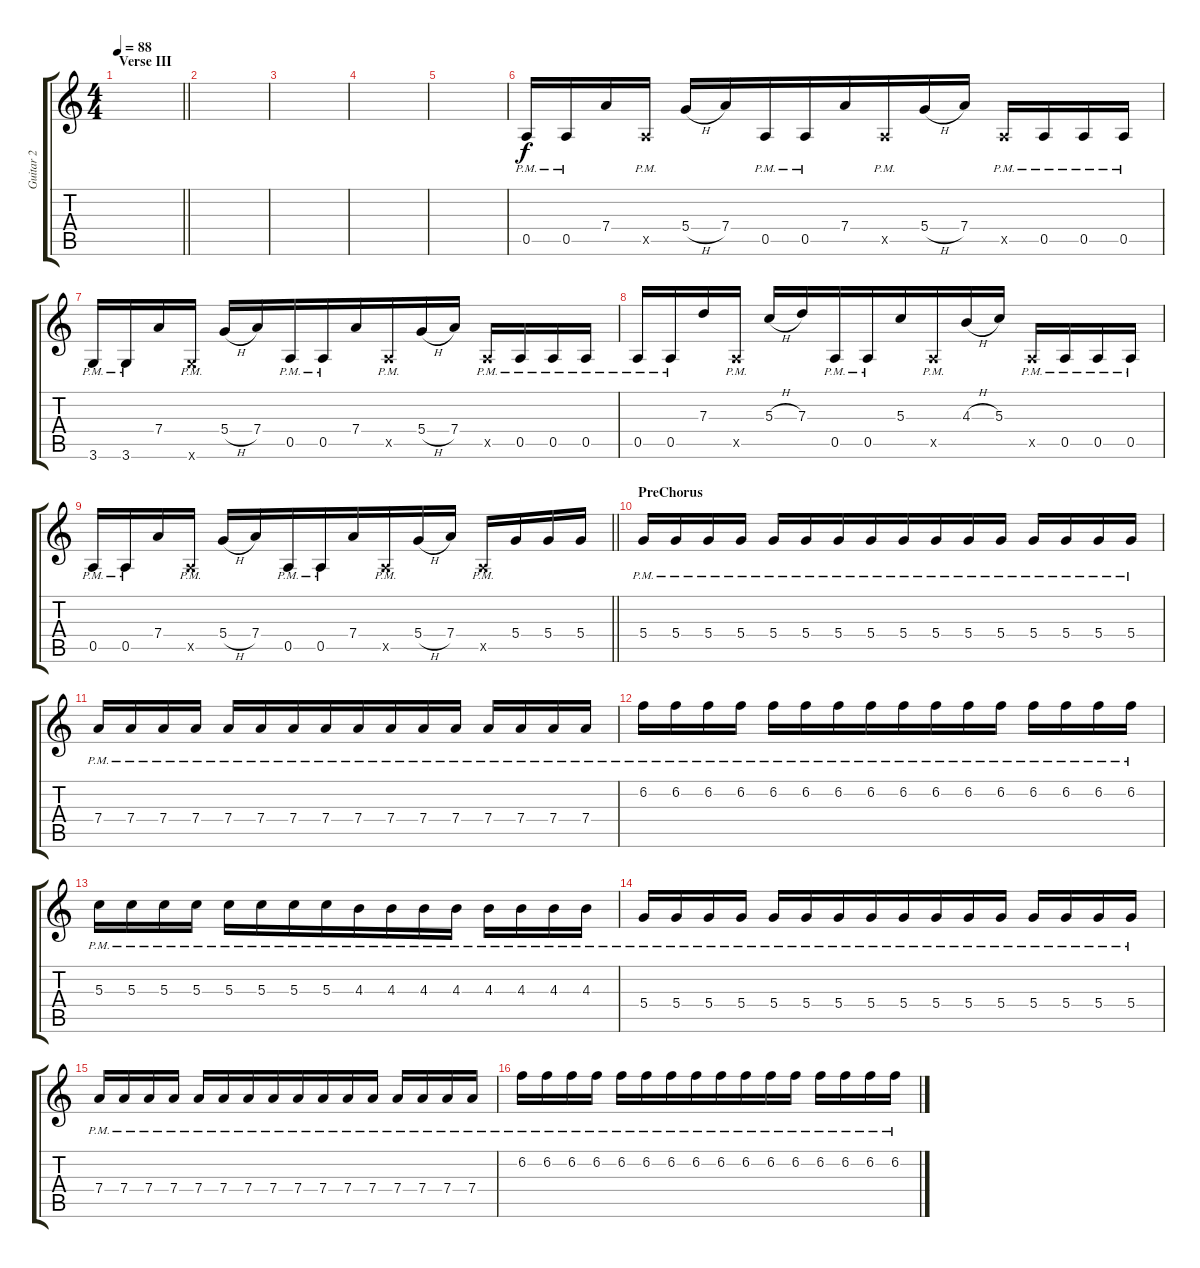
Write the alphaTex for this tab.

\track ("Guitar 2" "Guitar 2") {instrument distortionguitar bank 117}
\staff {score tabs}
\tuning (E4 B3 G3 D3 A2 E2) {hide}
\ts (4 4)
\section ("" "Verse III")
\tempo 88
\clef g2
\barLineRight lightlight
\ks aminor
|
|
|
|
|
0.5{pm}.16{beam merge} 0.5{pm}.16{beam merge} 7.4.16{beam merge} 0.5{pm x}.16 5.4{h}.16{beam merge} 7.4.16 0.5{pm}.16{beam merge} 0.5{pm}.16{beam merge} 7.4.16 0.5{pm x}.16 5.4{h}.16{beam merge} 7.4.16 0.5{pm x}.16{beam merge} 0.5{pm}.16{beam merge} 0.5{pm}.16{beam merge} 0.5{pm}.16 |
3.6{pm}.16{beam merge} 3.6{pm}.16{beam merge} 7.4.16{beam merge} 3.6{pm x}.16 5.4{h}.16{beam merge} 7.4.16 0.5{pm}.16{beam merge} 0.5{pm}.16{beam merge} 7.4.16 0.5{pm x}.16 5.4{h}.16{beam merge} 7.4.16 0.5{pm x}.16{beam merge} 0.5{pm}.16{beam merge} 0.5{pm}.16{beam merge} 0.5{pm}.16 |
0.5{pm}.16{beam merge} 0.5{pm}.16{beam merge} 7.3.16{beam merge} 0.5{pm x}.16 5.3{h}.16{beam merge} 7.3.16 0.5{pm}.16{beam merge} 0.5{pm}.16{beam merge} 5.3.16 0.5{pm x}.16 4.3{h}.16{beam merge} 5.3.16 0.5{pm x}.16{beam merge} 0.5{pm}.16{beam merge} 0.5{pm}.16{beam merge} 0.5{pm}.16 |
\barLineRight lightlight
0.5{pm}.16{beam merge} 0.5{pm}.16{beam merge} 7.4.16{beam merge} 0.5{pm x}.16 5.4{h}.16{beam merge} 7.4.16 0.5{pm}.16{beam merge} 0.5{pm}.16{beam merge} 7.4.16 0.5{pm x}.16 5.4{h}.16{beam merge} 7.4.16 0.5{pm x}.16{beam merge} 5.4.16{beam merge} 5.4.16{beam merge} 5.4.16 |
\section ("" "PreChorus")
5.4{pm}.16{beam merge} 5.4{pm}.16{beam merge} 5.4{pm}.16 5.4{pm}.16 5.4{pm}.16 5.4{pm}.16 5.4{pm}.16 5.4{pm}.16{beam merge} 5.4{pm}.16 5.4{pm}.16{beam merge} 5.4{pm}.16 5.4{pm}.16 5.4{pm}.16 5.4{pm}.16 5.4{pm}.16 5.4{pm}.16 |
7.4{pm}.16{beam merge} 7.4{pm}.16{beam merge} 7.4{pm}.16 7.4{pm}.16 7.4{pm}.16 7.4{pm}.16 7.4{pm}.16 7.4{pm}.16{beam merge} 7.4{pm}.16 7.4{pm}.16{beam merge} 7.4{pm}.16 7.4{pm}.16 7.4{pm}.16 7.4{pm}.16 7.4{pm}.16 7.4{pm}.16 |
6.2{pm}.16{beam merge} 6.2{pm}.16{beam merge} 6.2{pm}.16 6.2{pm}.16 6.2{pm}.16 6.2{pm}.16 6.2{pm}.16 6.2{pm}.16{beam merge} 6.2{pm}.16 6.2{pm}.16{beam merge} 6.2{pm}.16 6.2{pm}.16 6.2{pm}.16 6.2{pm}.16 6.2{pm}.16 6.2{pm}.16 |
5.3{pm}.16{beam merge} 5.3{pm}.16{beam merge} 5.3{pm}.16 5.3{pm}.16 5.3{pm}.16 5.3{pm}.16 5.3{pm}.16 5.3{pm}.16{beam merge} 4.3{pm}.16 4.3{pm}.16{beam merge} 4.3{pm}.16 4.3{pm}.16 4.3{pm}.16 4.3{pm}.16 4.3{pm}.16 4.3{pm}.16 |
5.4{pm}.16{beam merge} 5.4{pm}.16{beam merge} 5.4{pm}.16 5.4{pm}.16 5.4{pm}.16 5.4{pm}.16 5.4{pm}.16 5.4{pm}.16{beam merge} 5.4{pm}.16 5.4{pm}.16{beam merge} 5.4{pm}.16 5.4{pm}.16 5.4{pm}.16 5.4{pm}.16 5.4{pm}.16 5.4{pm}.16 |
7.4{pm}.16{beam merge} 7.4{pm}.16{beam merge} 7.4{pm}.16 7.4{pm}.16 7.4{pm}.16 7.4{pm}.16 7.4{pm}.16 7.4{pm}.16{beam merge} 7.4{pm}.16 7.4{pm}.16{beam merge} 7.4{pm}.16 7.4{pm}.16 7.4{pm}.16 7.4{pm}.16 7.4{pm}.16 7.4{pm}.16 |
6.2{pm}.16{beam merge} 6.2{pm}.16{beam merge} 6.2{pm}.16 6.2{pm}.16 6.2{pm}.16 6.2{pm}.16 6.2{pm}.16 6.2{pm}.16{beam merge} 6.2{pm}.16 6.2{pm}.16{beam merge} 6.2{pm}.16 6.2{pm}.16 6.2{pm}.16 6.2{pm}.16 6.2{pm}.16 6.2{pm}.16
